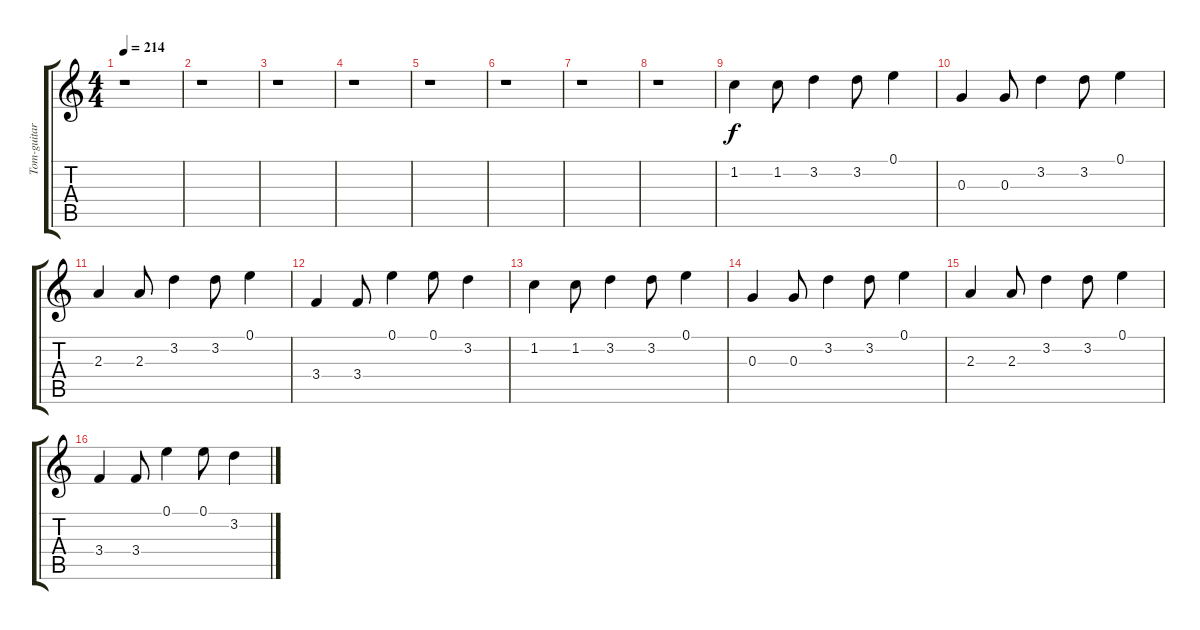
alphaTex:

\track ("Tom-guitar" "Tom-guitar") {instrument overdrivenguitar}
\staff {score tabs}
\tuning (E4 B3 G3 D3 A2 E2) {hide}
\ts (4 4)
\tempo 214
\clef g2
\ks c
r.1{dy f} |
r.1 |
r.1 |
r.1 |
r.1 |
r.1 |
r.1 |
r.1 |
1.2.4 1.2.8 3.2.4 3.2.8 0.1.4 |
0.3.4 0.3.8 3.2.4 3.2.8 0.1.4 |
2.3.4 2.3.8 3.2.4 3.2.8 0.1.4 |
3.4.4 3.4.8 0.1.4 0.1.8 3.2.4 |
1.2.4 1.2.8 3.2.4 3.2.8 0.1.4 |
0.3.4 0.3.8 3.2.4 3.2.8 0.1.4 |
2.3.4 2.3.8 3.2.4 3.2.8 0.1.4 |
3.4.4 3.4.8 0.1.4 0.1.8 3.2.4
